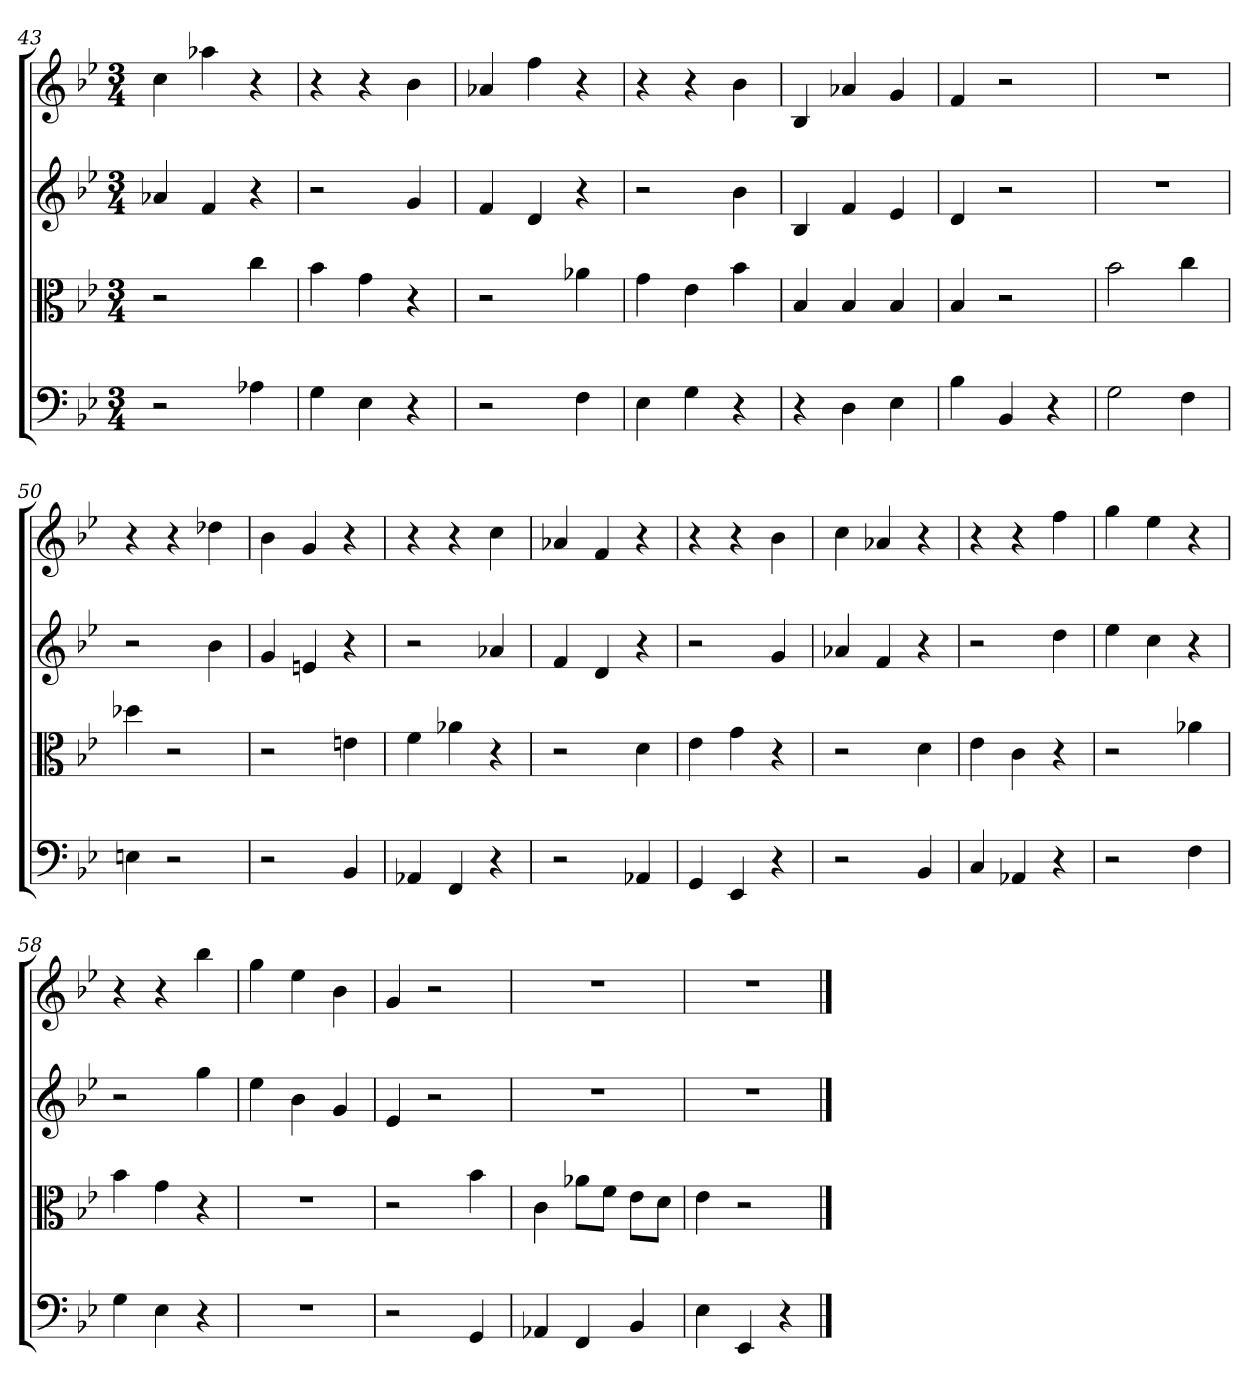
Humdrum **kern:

**kern	**kern	**kern	**kern
*part4	*part3	*part2	*part1
*staff4	*staff3	*staff2	*staff1
*clefF4	*clefC3	*	*
*k[b-e-]	*k[b-e-]	*k[b-e-]	*k[b-e-]
*M3/4	*M3/4	*M3/4	*M3/4
=43	=43	=43	=43
2r	2r	4a-X	4cc
.	.	4f	4aa-X
4A-X	4cc	4r	4r
=44	=44	=44	=44
4G	4b-	2r	4r
4E-	4g	.	4r
4r	4r	4g	4b-
=45	=45	=45	=45
2r	2r	4f	4a-X
.	.	4d	4ff
4F	4a-X	4r	4r
=46	=46	=46	=46
4E-	4g	2r	4r
4G	4e-	.	4r
4r	4b-	4b-	4b-
=47	=47	=47	=47
4r	4B-	4B-	4B-
4D	4B-	4f	4a-X
4E-	4B-	4e-	4g
=48	=48	=48	=48
4B-	4B-	4d	4f
4BB-	2r	2r	2r
4r	.	.	.
=49	=49	=49	=49
2G	2b-	2.r	2.r
4F	4cc	.	.
=50	=50	=50	=50
4En	4dd-X	2r	4r
2r	2r	.	4r
.	.	4b-	4dd-X
=51	=51	=51	=51
2r	2r	4g	4b-
.	.	4en	4g
4BB-	4en	4r	4r
=52	=52	=52	=52
4AA-X	4f	2r	4r
4FF	4a-X	.	4r
4r	4r	4a-X	4cc
=53	=53	=53	=53
2r	2r	4f	4a-X
.	.	4d	4f
4AA-X	4d	4r	4r
=54	=54	=54	=54
4GG	4e-	2r	4r
4EE-	4g	.	4r
4r	4r	4g	4b-
=55	=55	=55	=55
2r	2r	4a-X	4cc
.	.	4f	4a-X
4BB-	4d	4r	4r
=56	=56	=56	=56
4C	4e-	2r	4r
4AA-X	4c	.	4r
4r	4r	4dd	4ff
=57	=57	=57	=57
2r	2r	4ee-	4gg
.	.	4cc	4ee-
4F	4a-X	4r	4r
=58	=58	=58	=58
4G	4b-	2r	4r
4E-	4g	.	4r
4r	4r	4gg	4bb-
=59	=59	=59	=59
2.r	2.r	4ee-	4gg
.	.	4b-	4ee-
.	.	4g	4b-
=60	=60	=60	=60
2r	2r	4e-	4g
.	.	2r	2r
4GG	4b-	.	.
=61	=61	=61	=61
4AA-X	4c	2.r	2.r
4FF	8a-X\L	.	.
.	8f\J	.	.
4BB-	8e-\L	.	.
.	8d\J	.	.
=62	=62	=62	=62
4E-	4e-	2.r	2.r
4EE-	2r	.	.
4r	.	.	.
==	==	==	==
*-	*-	*-	*-
